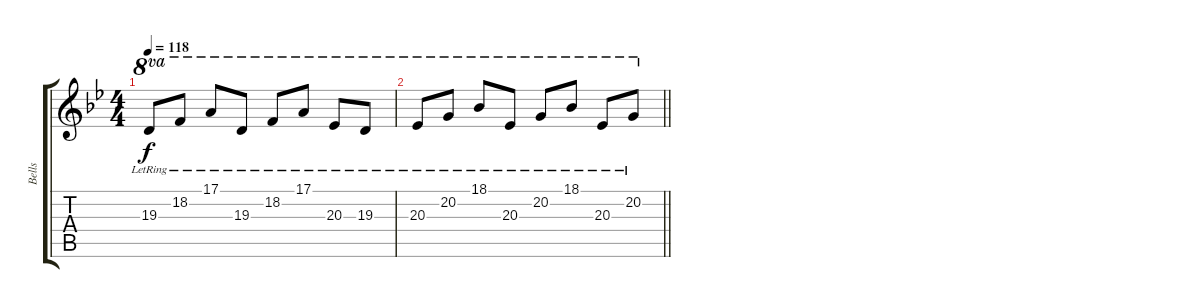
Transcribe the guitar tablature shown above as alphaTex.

\track ("Bells" "Bells") {instrument vibraphone}
\staff {score tabs}
\tuning (E4 B3 G3 D3 A2 E2) {hide}
\ts (4 4)
\tempo 118
\clef g2
\ks bb
19.3{lr}.8{ot 8va dy f} 18.2{lr}.8{ot 8va} 17.1{lr}.8{ot 8va} 19.3{lr}.8{ot 8va} 18.2{lr}.8{ot 8va} 17.1{lr}.8{ot 8va} 20.3{lr}.8{ot 8va} 19.3{lr}.8{ot 8va} |
\barLineRight lightlight
20.3{lr}.8{ot 8va} 20.2{lr}.8{ot 8va} 18.1{lr}.8{ot 8va} 20.3{lr}.8{ot 8va} 20.2{lr}.8{ot 8va} 18.1{lr}.8{ot 8va} 20.3{lr}.8{ot 8va} 20.2{lr}.8{ot 8va}
